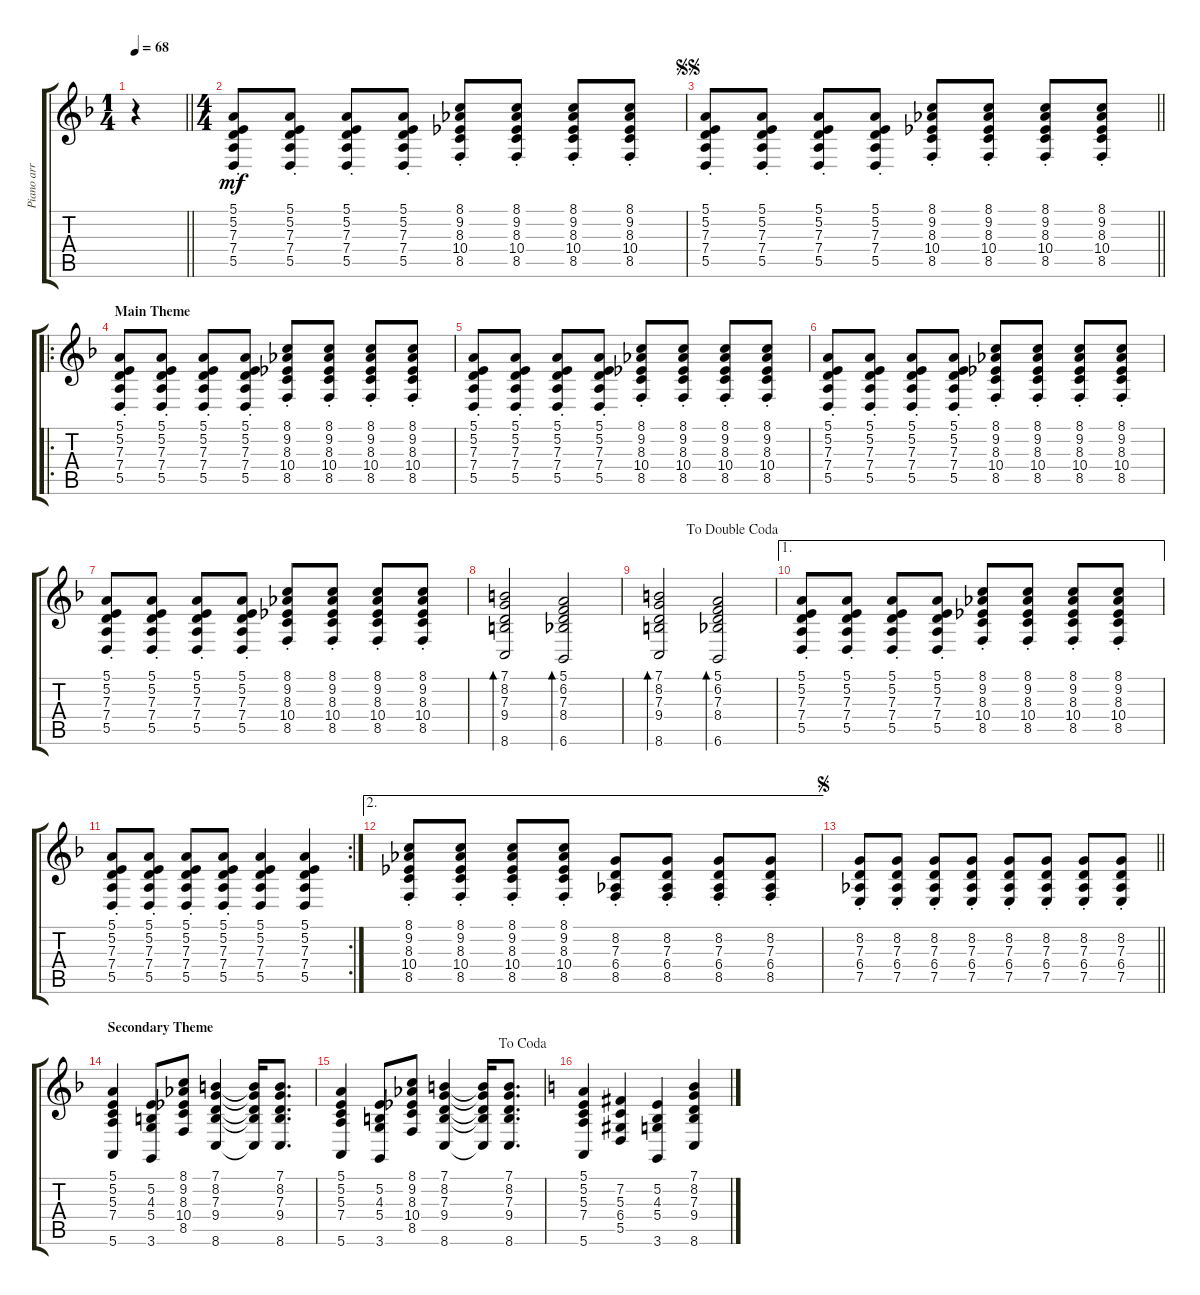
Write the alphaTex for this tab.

\track ("Piano arr for gtr." "Piano arr ") {instrument acousticgrandpiano}
\staff {score tabs}
\tuning (E4 B3 G3 D3 A2 E2) {hide}
\ts (1 4)
\tempo 68
\clef g2
\barLineRight lightlight
\ks f
r.4{dy mf instrument acousticgrandpiano} |
\ts (4 4)
(5.1{st} 5.2{st} 7.3{st} 7.4{st} 5.5{st}).8 (5.1{st} 5.2{st} 7.3{st} 7.4{st} 5.5{st}).8 (5.1{st} 5.2{st} 7.3{st} 7.4{st} 5.5{st}).8 (5.1{st} 5.2{st} 7.3{st} 7.4{st} 5.5{st}).8 (8.1{st} 9.2{st} 8.3{st} 10.4{st} 8.5{st}).8 (8.1{st} 9.2{st} 8.3{st} 10.4{st} 8.5{st}).8 (8.1{st} 9.2{st} 8.3{st} 10.4{st} 8.5{st}).8 (8.1{st} 9.2{st} 8.3{st} 10.4{st} 8.5{st}).8 |
\jump segnosegno
\barLineRight lightlight
(5.1{st} 5.2{st} 7.3{st} 7.4{st} 5.5{st}).8 (5.1{st} 5.2{st} 7.3{st} 7.4{st} 5.5{st}).8 (5.1{st} 5.2{st} 7.3{st} 7.4{st} 5.5{st}).8 (5.1{st} 5.2{st} 7.3{st} 7.4{st} 5.5{st}).8 (8.1{st} 9.2{st} 8.3{st} 10.4{st} 8.5{st}).8 (8.1{st} 9.2{st} 8.3{st} 10.4{st} 8.5{st}).8 (8.1{st} 9.2{st} 8.3{st} 10.4{st} 8.5{st}).8 (8.1{st} 9.2{st} 8.3{st} 10.4{st} 8.5{st}).8 |
\ro
\section ("" "Main Theme")
(5.1{st} 5.2{st} 7.3{st} 7.4{st} 5.5{st}).8 (5.1{st} 5.2{st} 7.3{st} 7.4{st} 5.5{st}).8 (5.1{st} 5.2{st} 7.3{st} 7.4{st} 5.5{st}).8 (5.1{st} 5.2{st} 7.3{st} 7.4{st} 5.5{st}).8 (8.1{st} 9.2{st} 8.3{st} 10.4{st} 8.5{st}).8 (8.1{st} 9.2{st} 8.3{st} 10.4{st} 8.5{st}).8 (8.1{st} 9.2{st} 8.3{st} 10.4{st} 8.5{st}).8 (8.1{st} 9.2{st} 8.3{st} 10.4{st} 8.5{st}).8 |
(5.1{st} 5.2{st} 7.3{st} 7.4{st} 5.5{st}).8 (5.1{st} 5.2{st} 7.3{st} 7.4{st} 5.5{st}).8 (5.1{st} 5.2{st} 7.3{st} 7.4{st} 5.5{st}).8 (5.1{st} 5.2{st} 7.3{st} 7.4{st} 5.5{st}).8 (8.1{st} 9.2{st} 8.3{st} 10.4{st} 8.5{st}).8 (8.1{st} 9.2{st} 8.3{st} 10.4{st} 8.5{st}).8 (8.1{st} 9.2{st} 8.3{st} 10.4{st} 8.5{st}).8 (8.1{st} 9.2{st} 8.3{st} 10.4{st} 8.5{st}).8 |
(5.1{st} 5.2{st} 7.3{st} 7.4{st} 5.5{st}).8 (5.1{st} 5.2{st} 7.3{st} 7.4{st} 5.5{st}).8 (5.1{st} 5.2{st} 7.3{st} 7.4{st} 5.5{st}).8 (5.1{st} 5.2{st} 7.3{st} 7.4{st} 5.5{st}).8 (8.1{st} 9.2{st} 8.3{st} 10.4{st} 8.5{st}).8 (8.1{st} 9.2{st} 8.3{st} 10.4{st} 8.5{st}).8 (8.1{st} 9.2{st} 8.3{st} 10.4{st} 8.5{st}).8 (8.1{st} 9.2{st} 8.3{st} 10.4{st} 8.5{st}).8 |
(5.1{st} 5.2{st} 7.3{st} 7.4{st} 5.5{st}).8 (5.1{st} 5.2{st} 7.3{st} 7.4{st} 5.5{st}).8 (5.1{st} 5.2{st} 7.3{st} 7.4{st} 5.5{st}).8 (5.1{st} 5.2{st} 7.3{st} 7.4{st} 5.5{st}).8 (8.1{st} 9.2{st} 8.3{st} 10.4{st} 8.5{st}).8 (8.1{st} 9.2{st} 8.3{st} 10.4{st} 8.5{st}).8 (8.1{st} 9.2{st} 8.3{st} 10.4{st} 8.5{st}).8 (8.1{st} 9.2{st} 8.3{st} 10.4{st} 8.5{st}).8 |
(7.1 8.2 7.3 9.4 8.6).2{bd 60} (5.1 6.2 7.3 8.4 6.6).2{bd 60} |
\jump dadoublecoda
(7.1 8.2 7.3 9.4 8.6).2{bd 60} (5.1 6.2 7.3 8.4 6.6).2{bd 60} |
\ae 1
(5.1{st} 5.2{st} 7.3{st} 7.4{st} 5.5{st}).8 (5.1{st} 5.2{st} 7.3{st} 7.4{st} 5.5{st}).8 (5.1{st} 5.2{st} 7.3{st} 7.4{st} 5.5{st}).8 (5.1{st} 5.2{st} 7.3{st} 7.4{st} 5.5{st}).8 (8.1{st} 9.2{st} 8.3{st} 10.4{st} 8.5{st}).8 (8.1{st} 9.2{st} 8.3{st} 10.4{st} 8.5{st}).8 (8.1{st} 9.2{st} 8.3{st} 10.4{st} 8.5{st}).8 (8.1{st} 9.2{st} 8.3{st} 10.4{st} 8.5{st}).8 |
\rc 2
(5.1{st} 5.2{st} 7.3{st} 7.4{st} 5.5{st}).8 (5.1{st} 5.2{st} 7.3{st} 7.4{st} 5.5{st}).8 (5.1{st} 5.2{st} 7.3{st} 7.4{st} 5.5{st}).8 (5.1{st} 5.2{st} 7.3{st} 7.4{st} 5.5{st}).8 (5.1 5.2 7.3 7.4 5.5).4 (5.1 5.2 7.3 7.4 5.5).4 |
\ae 2
(8.1{st} 9.2{st} 8.3{st} 10.4{st} 8.5{st}).8 (8.1{st} 9.2{st} 8.3{st} 10.4{st} 8.5{st}).8 (8.1{st} 9.2{st} 8.3{st} 10.4{st} 8.5{st}).8 (8.1{st} 9.2{st} 8.3{st} 10.4{st} 8.5{st}).8 (8.2{st} 7.3{st} 6.4{st} 8.5{st}).8 (8.2{st} 7.3{st} 6.4{st} 8.5{st}).8 (8.2{st} 7.3{st} 6.4{st} 8.5{st}).8 (8.2{st} 7.3{st} 6.4{st} 8.5{st}).8 |
\jump segno
\barLineRight lightlight
(8.2{st} 7.3{st} 6.4{st} 7.5{st}).8 (8.2{st} 7.3{st} 6.4{st} 7.5{st}).8 (8.2{st} 7.3{st} 6.4{st} 7.5{st}).8 (8.2{st} 7.3{st} 6.4{st} 7.5{st}).8 (8.2{st} 7.3{st} 6.4{st} 7.5{st}).8 (8.2{st} 7.3{st} 6.4{st} 7.5{st}).8 (8.2{st} 7.3{st} 6.4{st} 7.5{st}).8 (8.2{st} 7.3{st} 6.4{st} 7.5{st}).8 |
\section ("" "Secondary Theme")
(5.1 5.2 5.3 7.4 5.6).4 (5.2 4.3 5.4 3.6).8 (8.1 9.2 8.3 10.4 8.5).8 (7.1 8.2 7.3 9.4 8.6).4 (7.1{t} 8.2{t} 7.3{t} 9.4{t} 8.6{t}).16 (7.1 8.2 7.3 9.4 8.6).8{d} |
\jump dacoda
(5.1 5.2 5.3 7.4 5.6).4 (5.2 4.3 5.4 3.6).8 (8.1 9.2 8.3 10.4 8.5).8 (7.1 8.2 7.3 9.4 8.6).4 (7.1{t} 8.2{t} 7.3{t} 9.4{t} 8.6{t}).16 (7.1 8.2 7.3 9.4 8.6).8{d} |
\ks c
(5.1 5.2 5.3 7.4 5.6).4 (7.2 5.3 6.4 5.5).4 (5.2 4.3 5.4 3.6).4 (7.1 8.2 7.3 9.4 8.6).4
